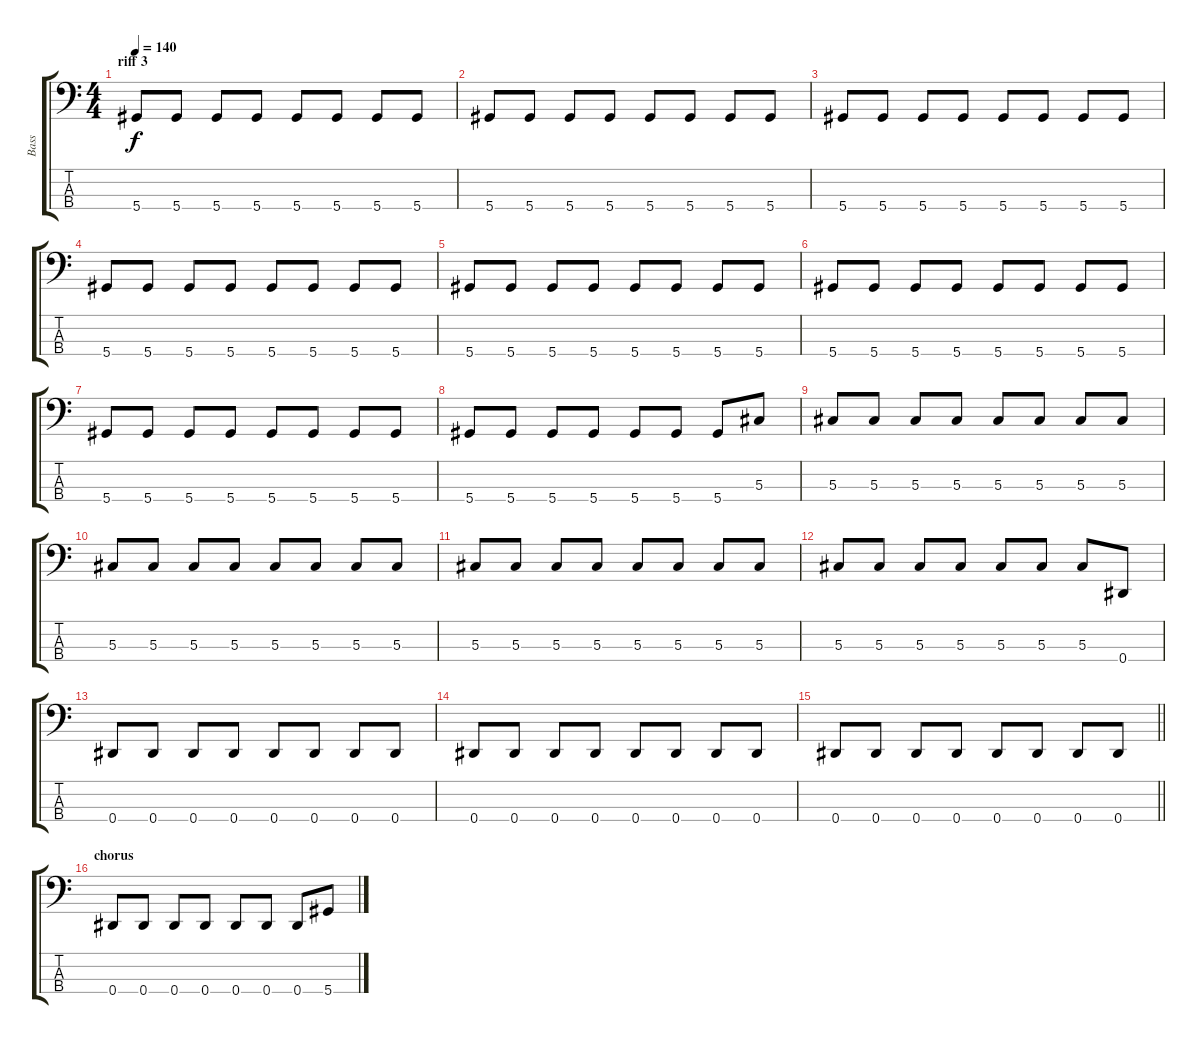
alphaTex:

\track ("Bass" "Bass") {instrument electricbassfinger}
\staff {score tabs}
\tuning (Gb2 Db2 Ab1 Eb1) {hide}
\ts (4 4)
\section ("" "riff 3")
\tempo 140
\clef f4
\ks c
5.4.8{dy f} 5.4.8 5.4.8 5.4.8 5.4.8 5.4.8 5.4.8 5.4.8 |
5.4.8 5.4.8 5.4.8 5.4.8 5.4.8 5.4.8 5.4.8 5.4.8 |
5.4.8 5.4.8 5.4.8 5.4.8 5.4.8 5.4.8 5.4.8 5.4.8 |
5.4.8 5.4.8 5.4.8 5.4.8 5.4.8 5.4.8 5.4.8 5.4.8 |
5.4.8 5.4.8 5.4.8 5.4.8 5.4.8 5.4.8 5.4.8 5.4.8 |
5.4.8 5.4.8 5.4.8 5.4.8 5.4.8 5.4.8 5.4.8 5.4.8 |
5.4.8 5.4.8 5.4.8 5.4.8 5.4.8 5.4.8 5.4.8 5.4.8 |
5.4.8 5.4.8 5.4.8 5.4.8 5.4.8 5.4.8 5.4.8 5.3.8 |
5.3.8 5.3.8 5.3.8 5.3.8 5.3.8 5.3.8 5.3.8 5.3.8 |
5.3.8 5.3.8 5.3.8 5.3.8 5.3.8 5.3.8 5.3.8 5.3.8 |
5.3.8 5.3.8 5.3.8 5.3.8 5.3.8 5.3.8 5.3.8 5.3.8 |
5.3.8 5.3.8 5.3.8 5.3.8 5.3.8 5.3.8 5.3.8 0.4.8 |
0.4.8 0.4.8 0.4.8 0.4.8 0.4.8 0.4.8 0.4.8 0.4.8 |
0.4.8 0.4.8 0.4.8 0.4.8 0.4.8 0.4.8 0.4.8 0.4.8 |
\barLineRight lightlight
0.4.8 0.4.8 0.4.8 0.4.8 0.4.8 0.4.8 0.4.8 0.4.8 |
\section ("" "chorus")
0.4.8 0.4.8 0.4.8 0.4.8 0.4.8 0.4.8 0.4.8 5.4.8
